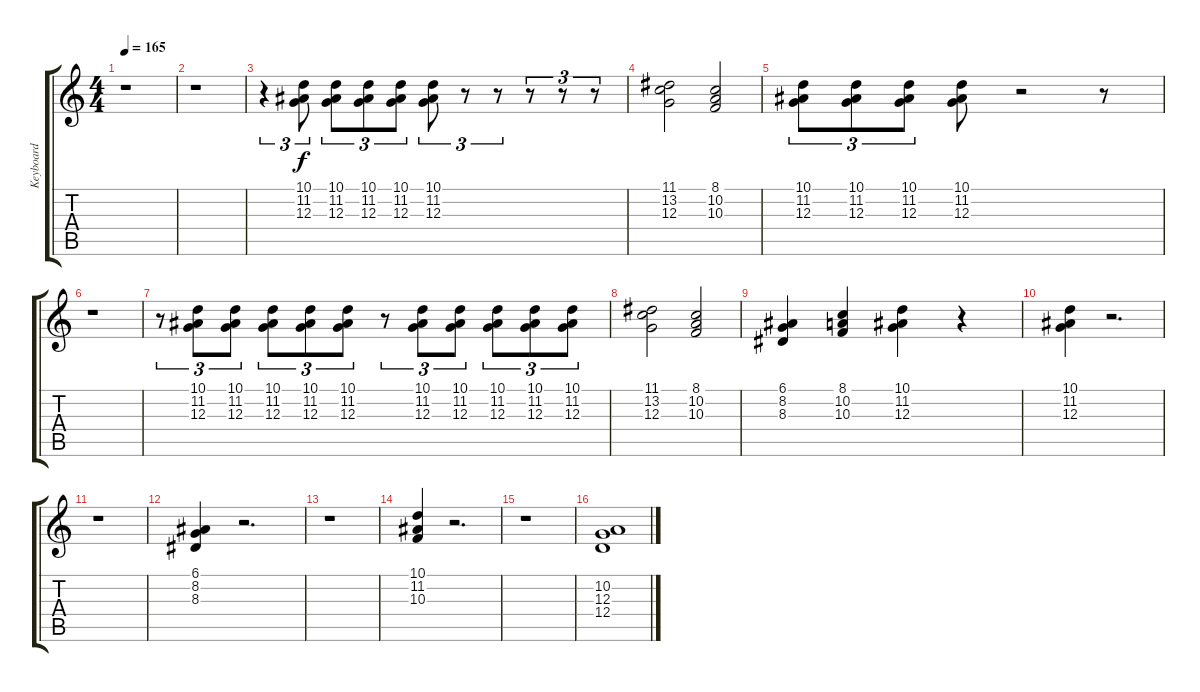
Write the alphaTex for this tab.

\track ("Keyboard " "Keyboard ") {instrument stringensemble1}
\staff {score tabs}
\tuning (E4 B3 G3 D3 A2 E2) {hide}
\ts (4 4)
\tempo 165
\clef g2
\ks c
r.1{dy f} |
r.1 |
r.4{tu (3 2)} (10.1 11.2 12.3).8{tu (3 2)} (10.1 11.2 12.3).8{tu (3 2)} (10.1 11.2 12.3).8{tu (3 2)} (10.1 11.2 12.3).8{tu (3 2)} (10.1 11.2 12.3).8{tu (3 2)} r.8{tu (3 2)} r.8{tu (3 2)} r.8{tu (3 2)} r.8{tu (3 2)} r.8{tu (3 2)} |
(11.1 13.2 12.3).2 (8.1 10.2 10.3).2 |
(10.1 11.2 12.3).8{tu (3 2)} (10.1 11.2 12.3).8{tu (3 2)} (10.1 11.2 12.3).8{tu (3 2)} (10.1 11.2 12.3).8 r.2 r.8 |
r.1 |
r.8{tu (3 2)} (10.1 11.2 12.3).8{tu (3 2)} (10.1 11.2 12.3).8{tu (3 2)} (10.1 11.2 12.3).8{tu (3 2)} (10.1 11.2 12.3).8{tu (3 2)} (10.1 11.2 12.3).8{tu (3 2)} r.8{tu (3 2)} (10.1 11.2 12.3).8{tu (3 2)} (10.1 11.2 12.3).8{tu (3 2)} (10.1 11.2 12.3).8{tu (3 2)} (10.1 11.2 12.3).8{tu (3 2)} (10.1 11.2 12.3).8{tu (3 2)} |
(11.1 13.2 12.3).2 (8.1 10.2 10.3).2 |
(6.1 8.2 8.3).4 (8.1 10.2 10.3).4 (10.1 11.2 12.3).4 r.4 |
(10.1 11.2 12.3).4 r.2{d} |
r.1 |
(6.1 8.2 8.3).4 r.2{d} |
r.1 |
(10.1 11.2 10.3).4 r.2{d} |
r.1 |
(10.2 12.3 12.4).1
